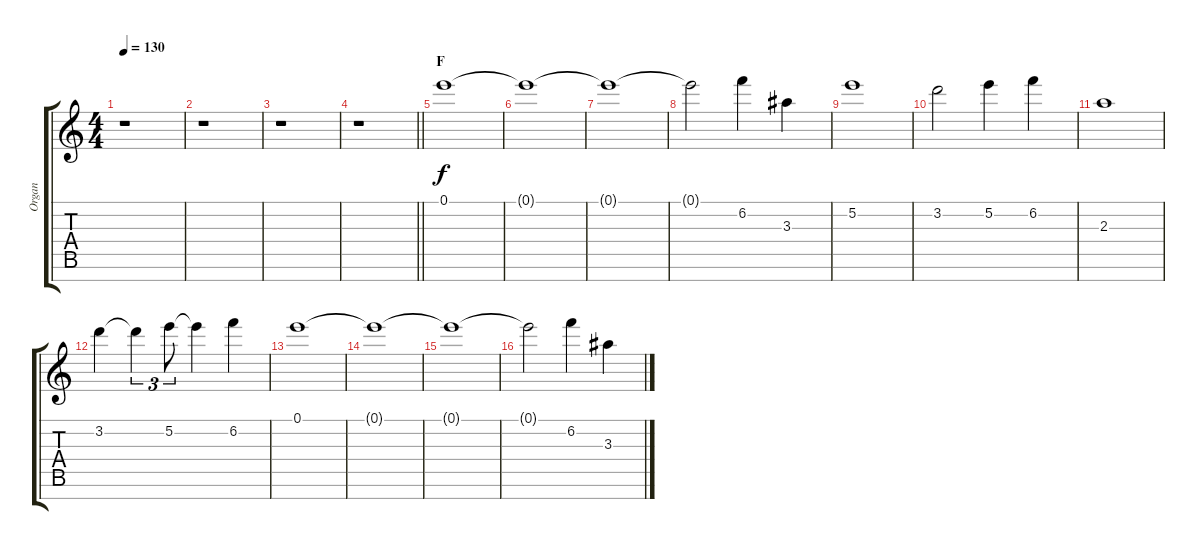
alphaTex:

\track ("Organ" "Organ") {instrument rockorgan}
\staff {score tabs}
\tuning (E6 B5 G5 D5 A4 E4 B3) {hide}
\ts (4 4)
\tempo 130
\clef g2
\ks c
r.1{dy f} |
r.1 |
r.1 |
\barLineRight lightlight
r.1 |
\section ("" "F")
0.1.1 |
0.1{t}.1 |
0.1{t}.1 |
0.1{t}.2 6.2.4 3.3.4 |
5.2.1 |
3.2.2 5.2.4 6.2.4 |
2.3.1 |
3.2.4 3.2{t}.4{tu (3 2)} 5.2.8{tu (3 2)} 5.2{t}.4 6.2.4 |
0.1.1 |
0.1{t}.1 |
0.1{t}.1 |
0.1{t}.2 6.2.4 3.3.4
